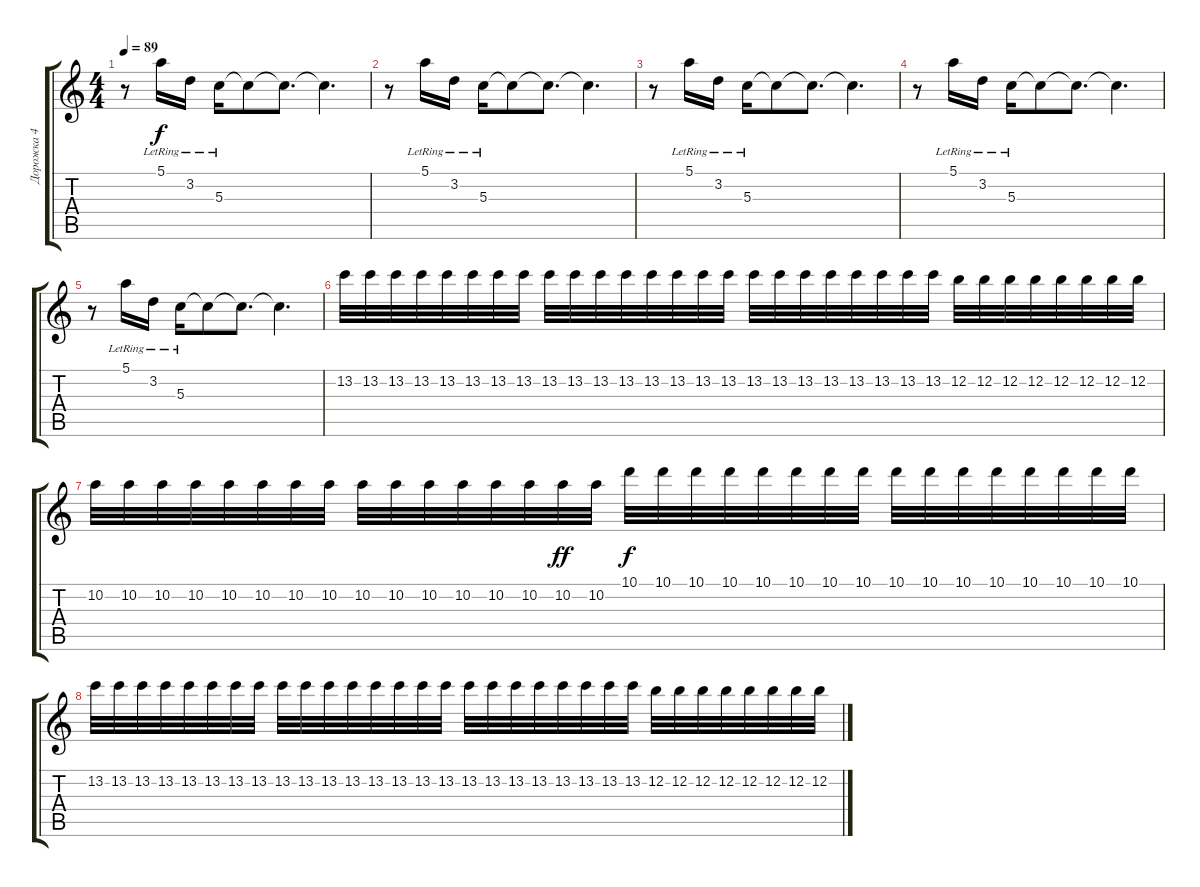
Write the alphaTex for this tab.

\track ("Дорожка 4" "Дорожка 4") {instrument distortionguitar}
\staff {score tabs}
\tuning (E4 B3 G3 D3 A2 D2) {hide}
\ts (4 4)
\tempo 89
\clef g2
\ks c
r.8{dy f} 5.1{lr}.16 3.2{lr}.16 5.3{lr}.16 5.3{t}.8 5.3{t}.8{d} 5.3{t}.4{d} |
r.8 5.1{lr}.16 3.2{lr}.16 5.3{lr}.16 5.3{t}.8 5.3{t}.8{d} 5.3{t}.4{d} |
r.8 5.1{lr}.16 3.2{lr}.16 5.3{lr}.16 5.3{t}.8 5.3{t}.8{d} 5.3{t}.4{d} |
r.8 5.1{lr}.16 3.2{lr}.16 5.3{lr}.16 5.3{t}.8 5.3{t}.8{d} 5.3{t}.4{d} |
r.8 5.1{lr}.16 3.2{lr}.16 5.3{lr}.16 5.3{t}.8 5.3{t}.8{d} 5.3{t}.4{d} |
13.2.32{instrument distortionguitar} 13.2.32 13.2.32 13.2.32 13.2.32 13.2.32 13.2.32 13.2.32 13.2.32 13.2.32 13.2.32 13.2.32 13.2.32 13.2.32 13.2.32 13.2.32 13.2.32 13.2.32 13.2.32 13.2.32 13.2.32 13.2.32 13.2.32 13.2.32 12.2.32 12.2.32 12.2.32 12.2.32 12.2.32 12.2.32 12.2.32 12.2.32 |
10.2.32 10.2.32 10.2.32 10.2.32 10.2.32 10.2.32 10.2.32 10.2.32 10.2.32 10.2.32 10.2.32 10.2.32 10.2.32 10.2.32 10.2.32{dy ff} 10.2.32 10.1.32{dy f} 10.1.32 10.1.32 10.1.32 10.1.32 10.1.32 10.1.32 10.1.32 10.1.32 10.1.32 10.1.32 10.1.32 10.1.32 10.1.32 10.1.32 10.1.32 |
13.2.32 13.2.32 13.2.32 13.2.32 13.2.32 13.2.32 13.2.32 13.2.32 13.2.32 13.2.32 13.2.32 13.2.32 13.2.32 13.2.32 13.2.32 13.2.32 13.2.32 13.2.32 13.2.32 13.2.32 13.2.32 13.2.32 13.2.32 13.2.32 12.2.32 12.2.32 12.2.32 12.2.32 12.2.32 12.2.32 12.2.32 12.2.32
